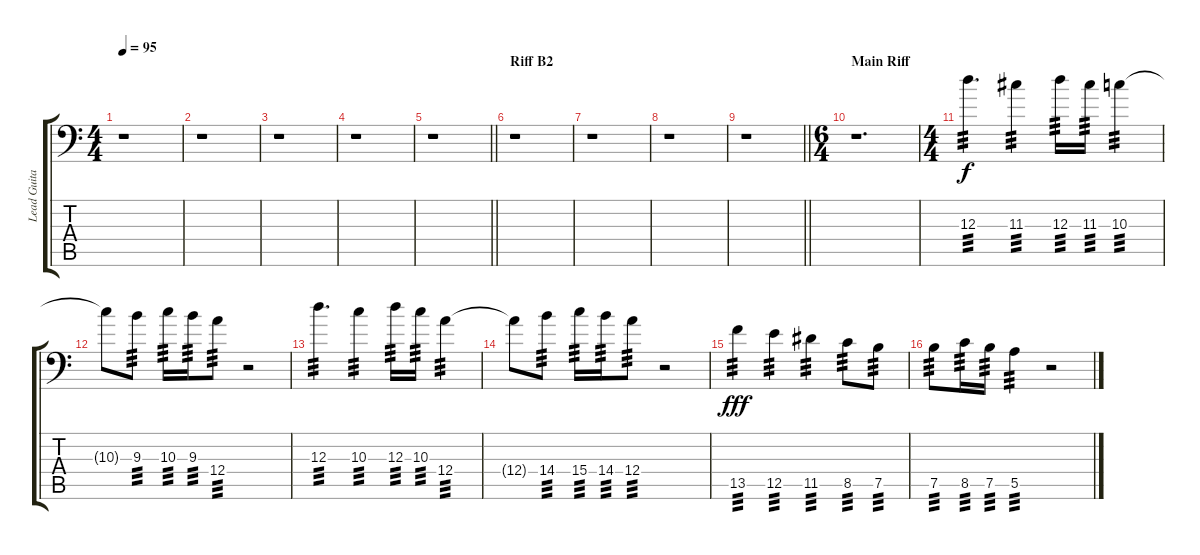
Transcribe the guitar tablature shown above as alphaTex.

\track ("Lead Guitar 2" "Lead Guita") {instrument distortionguitar}
\staff {score tabs}
\tuning (B3 Gb3 D3 A2 E2 A1) {hide}
\ts (4 4)
\tempo 95
\clef f4
\ks c
r.1{dy fff} |
r.1 |
r.1 |
r.1 |
\barLineRight lightlight
r.1 |
\section ("" "Riff B2 ")
r.1 |
r.1 |
r.1 |
\barLineRight lightlight
r.1 |
\ts (6 4)
\section ("" "Main Riff")
r.1{d} |
\ts (4 4)
12.3.4{d tp 3 dy f} 11.3.4{tp 3} 12.3.16{tp 3} 11.3.16{tp 3} 10.3.4{tp 3} |
10.3{t}.8 9.3.8{tp 3} 10.3.16{tp 3} 9.3.16{tp 3} 12.4.8{tp 3} r.2 |
12.3.4{d tp 3} 10.3.4{tp 3} 12.3.16{tp 3} 10.3.16{tp 3} 12.4.4{tp 3} |
12.4{t}.8 14.4.8{tp 3} 15.4.16{tp 3} 14.4.16{tp 3} 12.4.8{tp 3} r.2 |
13.5.4{tp 3 dy fff balance 5} 12.5.4{tp 3} 11.5.4{tp 3} 8.5.8{tp 3} 7.5.8{tp 3} |
7.5.8{tp 3} 8.5.16{tp 3} 7.5.16{tp 3} 5.5.4{tp 3} r.2
